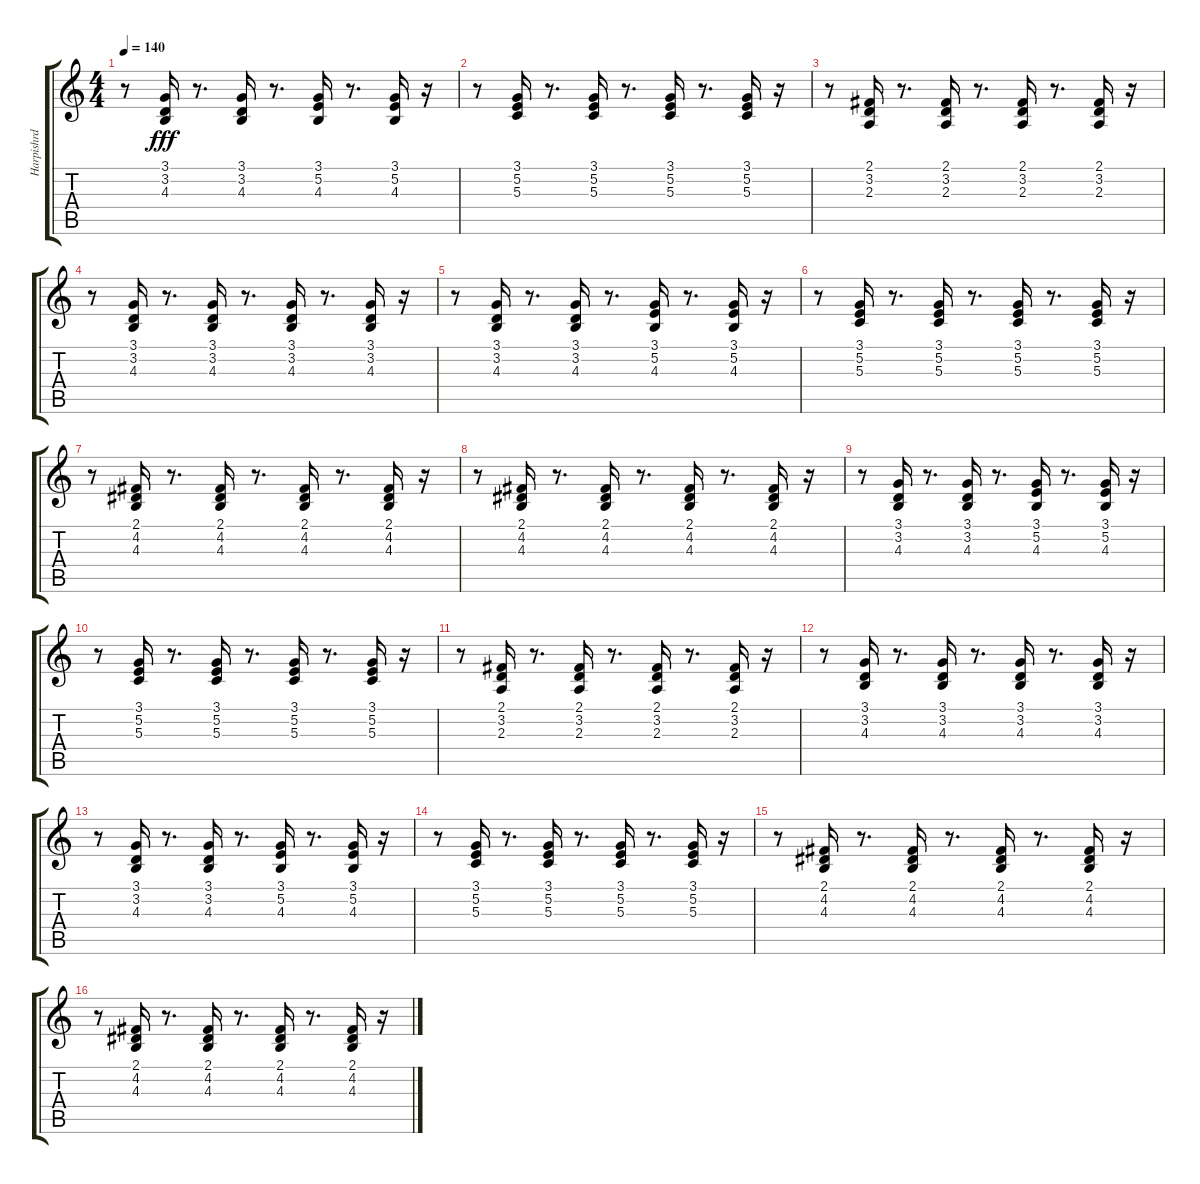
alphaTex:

\track ("Harpishrd" "Harpishrd") {instrument harpsichord}
\staff {score tabs}
\tuning (E4 B3 G3 D3 A2 E2) {hide}
\ts (4 4)
\tempo 140
\clef g2
\ks c
r.8{dy fff} (3.1 3.2 4.3).16 r.8{d} (3.1 3.2 4.3).16 r.8{d} (3.1 5.2 4.3).16 r.8{d} (3.1 5.2 4.3).16 r.16 |
r.8 (3.1 5.2 5.3).16 r.8{d} (3.1 5.2 5.3).16 r.8{d} (3.1 5.2 5.3).16 r.8{d} (3.1 5.2 5.3).16 r.16 |
r.8 (2.1 3.2 2.3).16 r.8{d} (2.1 3.2 2.3).16 r.8{d} (2.1 3.2 2.3).16 r.8{d} (2.1 3.2 2.3).16 r.16 |
r.8 (3.1 3.2 4.3).16 r.8{d} (3.1 3.2 4.3).16 r.8{d} (3.1 3.2 4.3).16 r.8{d} (3.1 3.2 4.3).16 r.16 |
r.8 (3.1 3.2 4.3).16 r.8{d} (3.1 3.2 4.3).16 r.8{d} (3.1 5.2 4.3).16 r.8{d} (3.1 5.2 4.3).16 r.16 |
r.8 (3.1 5.2 5.3).16 r.8{d} (3.1 5.2 5.3).16 r.8{d} (3.1 5.2 5.3).16 r.8{d} (3.1 5.2 5.3).16 r.16 |
r.8 (2.1 4.2 4.3).16 r.8{d} (2.1 4.2 4.3).16 r.8{d} (2.1 4.2 4.3).16 r.8{d} (2.1 4.2 4.3).16 r.16 |
r.8 (2.1 4.2 4.3).16 r.8{d} (2.1 4.2 4.3).16 r.8{d} (2.1 4.2 4.3).16 r.8{d} (2.1 4.2 4.3).16 r.16 |
r.8 (3.1 3.2 4.3).16 r.8{d} (3.1 3.2 4.3).16 r.8{d} (3.1 5.2 4.3).16 r.8{d} (3.1 5.2 4.3).16 r.16 |
r.8 (3.1 5.2 5.3).16 r.8{d} (3.1 5.2 5.3).16 r.8{d} (3.1 5.2 5.3).16 r.8{d} (3.1 5.2 5.3).16 r.16 |
r.8 (2.1 3.2 2.3).16 r.8{d} (2.1 3.2 2.3).16 r.8{d} (2.1 3.2 2.3).16 r.8{d} (2.1 3.2 2.3).16 r.16 |
r.8 (3.1 3.2 4.3).16 r.8{d} (3.1 3.2 4.3).16 r.8{d} (3.1 3.2 4.3).16 r.8{d} (3.1 3.2 4.3).16 r.16 |
r.8 (3.1 3.2 4.3).16 r.8{d} (3.1 3.2 4.3).16 r.8{d} (3.1 5.2 4.3).16 r.8{d} (3.1 5.2 4.3).16 r.16 |
r.8 (3.1 5.2 5.3).16 r.8{d} (3.1 5.2 5.3).16 r.8{d} (3.1 5.2 5.3).16 r.8{d} (3.1 5.2 5.3).16 r.16 |
r.8 (2.1 4.2 4.3).16 r.8{d} (2.1 4.2 4.3).16 r.8{d} (2.1 4.2 4.3).16 r.8{d} (2.1 4.2 4.3).16 r.16 |
r.8 (2.1 4.2 4.3).16 r.8{d} (2.1 4.2 4.3).16 r.8{d} (2.1 4.2 4.3).16 r.8{d} (2.1 4.2 4.3).16 r.16
